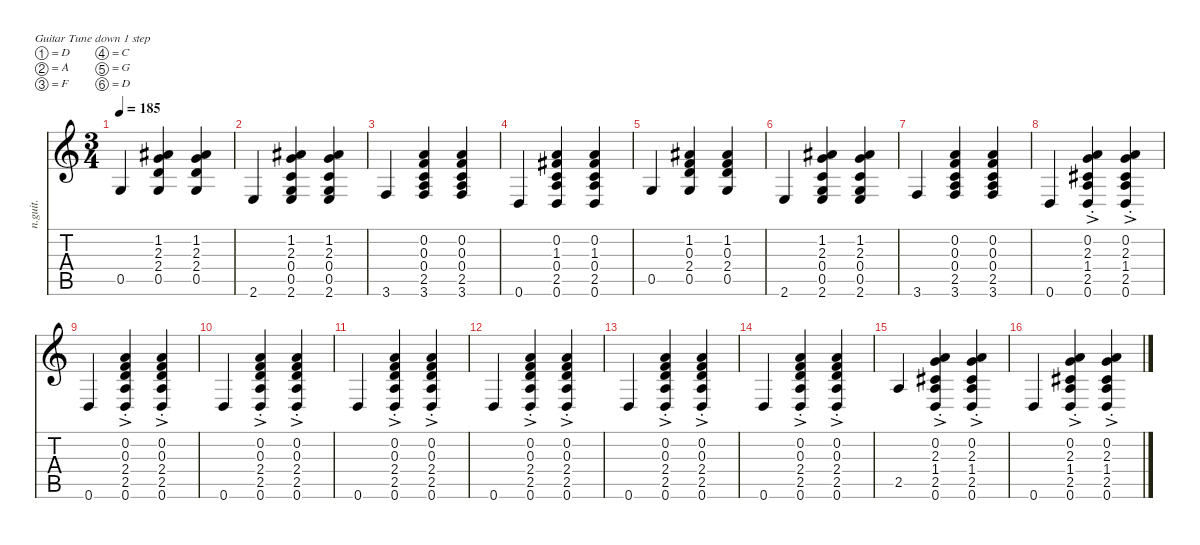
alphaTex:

\defaultSystemsLayout 4
\hideDynamics
\bracketExtendMode nobrackets
\otherSystemsTrackNameOrientation horizontal
\track ("Rhythm" "n.guit.") {instrument acousticguitarnylon}
\staff {score tabs}
\tuning (D4 A3 F3 C3 G2 D2)
\ts (3 4)
\tempo 185
\clef g2
\ks c
0.5.4{dy f beam Up} (1.2{acc #} 2.3 2.4 0.5).4{beam Up} (1.2{acc #} 2.3 2.4 0.5).4{beam Up} |
2.6.4{beam Up} (1.2{acc #} 2.3 0.4 0.5 2.6).4{beam Up} (1.2{acc #} 2.3 0.4 0.5 2.6).4{beam Up} |
3.6.4{beam Up} (0.2 0.3 0.4 2.5 3.6).4{beam Up} (0.2 0.3 0.4 2.5 3.6).4{beam Up} |
0.6.4{beam Up} (0.2 1.3{acc #} 0.4 2.5 0.6).4{beam Up} (0.2 1.3{acc #} 0.4 2.5 0.6).4{beam Up} |
0.5.4{beam Up} (1.2{acc #} 0.3 2.4 0.5).4{beam Up} (1.2{acc #} 0.3 2.4 0.5).4{beam Up} |
2.6.4{beam Up} (1.2{acc #} 2.3 0.4 0.5 2.6).4{beam Up} (1.2{acc #} 2.3 0.4 0.5 2.6).4{beam Up} |
3.6.4{beam Up} (0.2 0.3 0.4 2.5 3.6).4{beam Up} (0.2 0.3 0.4 2.5 3.6).4{beam Up} |
0.6.4{beam Up} (0.2{ac st} 2.3{ac st} 1.4{ac st acc #} 2.5{ac st} 0.6{ac st}).4{dy mf beam Up} (0.2{ac st} 2.3 1.4{acc #} 2.5 0.6).4{dy f beam Up} |
0.6.4{beam Up} (0.2{ac st} 0.3{ac st} 2.4{ac st} 2.5{ac st} 0.6{ac st}).4{dy mf beam Up} (0.2{ac st} 0.3 2.4 2.5 0.6).4{dy f beam Up} |
0.6.4{beam Up} (0.2{ac st} 0.3{ac st} 2.4{ac st} 2.5{ac st} 0.6{ac st}).4{dy mf beam Up} (0.2{ac st} 0.3 2.4 2.5 0.6).4{dy f beam Up} |
0.6.4{beam Up} (0.2{ac st} 0.3{ac st} 2.4{ac st} 2.5{ac st} 0.6{ac st}).4{dy mf beam Up} (0.2{ac st} 0.3 2.4 2.5 0.6).4{dy f beam Up} |
0.6.4{beam Up} (0.2{ac st} 0.3{ac st} 2.4{ac st} 2.5{ac st} 0.6{ac st}).4{dy mf beam Up} (0.2{ac st} 0.3 2.4 2.5 0.6).4{dy f beam Up} |
0.6.4{beam Up} (0.2{ac st} 0.3{ac st} 2.4{ac st} 2.5{ac st} 0.6{ac st}).4{dy mf beam Up} (0.2{ac st} 0.3 2.4 2.5 0.6).4{dy f beam Up} |
0.6.4{beam Up} (0.2{ac st} 0.3{ac st} 2.4{ac st} 2.5{ac st} 0.6{ac st}).4{dy mf beam Up} (0.2{ac st} 0.3 2.4 2.5 0.6).4{dy f beam Up} |
2.5.4{beam Up} (0.2{ac st} 2.3{ac st} 1.4{ac st acc #} 2.5{ac st} 0.6{ac st}).4{dy mf beam Up} (0.2{ac st} 2.3 1.4{acc #} 2.5 0.6).4{dy f beam Up} |
0.6.4{beam Up} (0.2{ac st} 2.3{ac st} 1.4{ac st acc #} 2.5{ac st} 0.6{ac st}).4{dy mf beam Up} (0.2{ac st} 2.3 1.4{acc #} 2.5 0.6).4{dy f beam Up}
